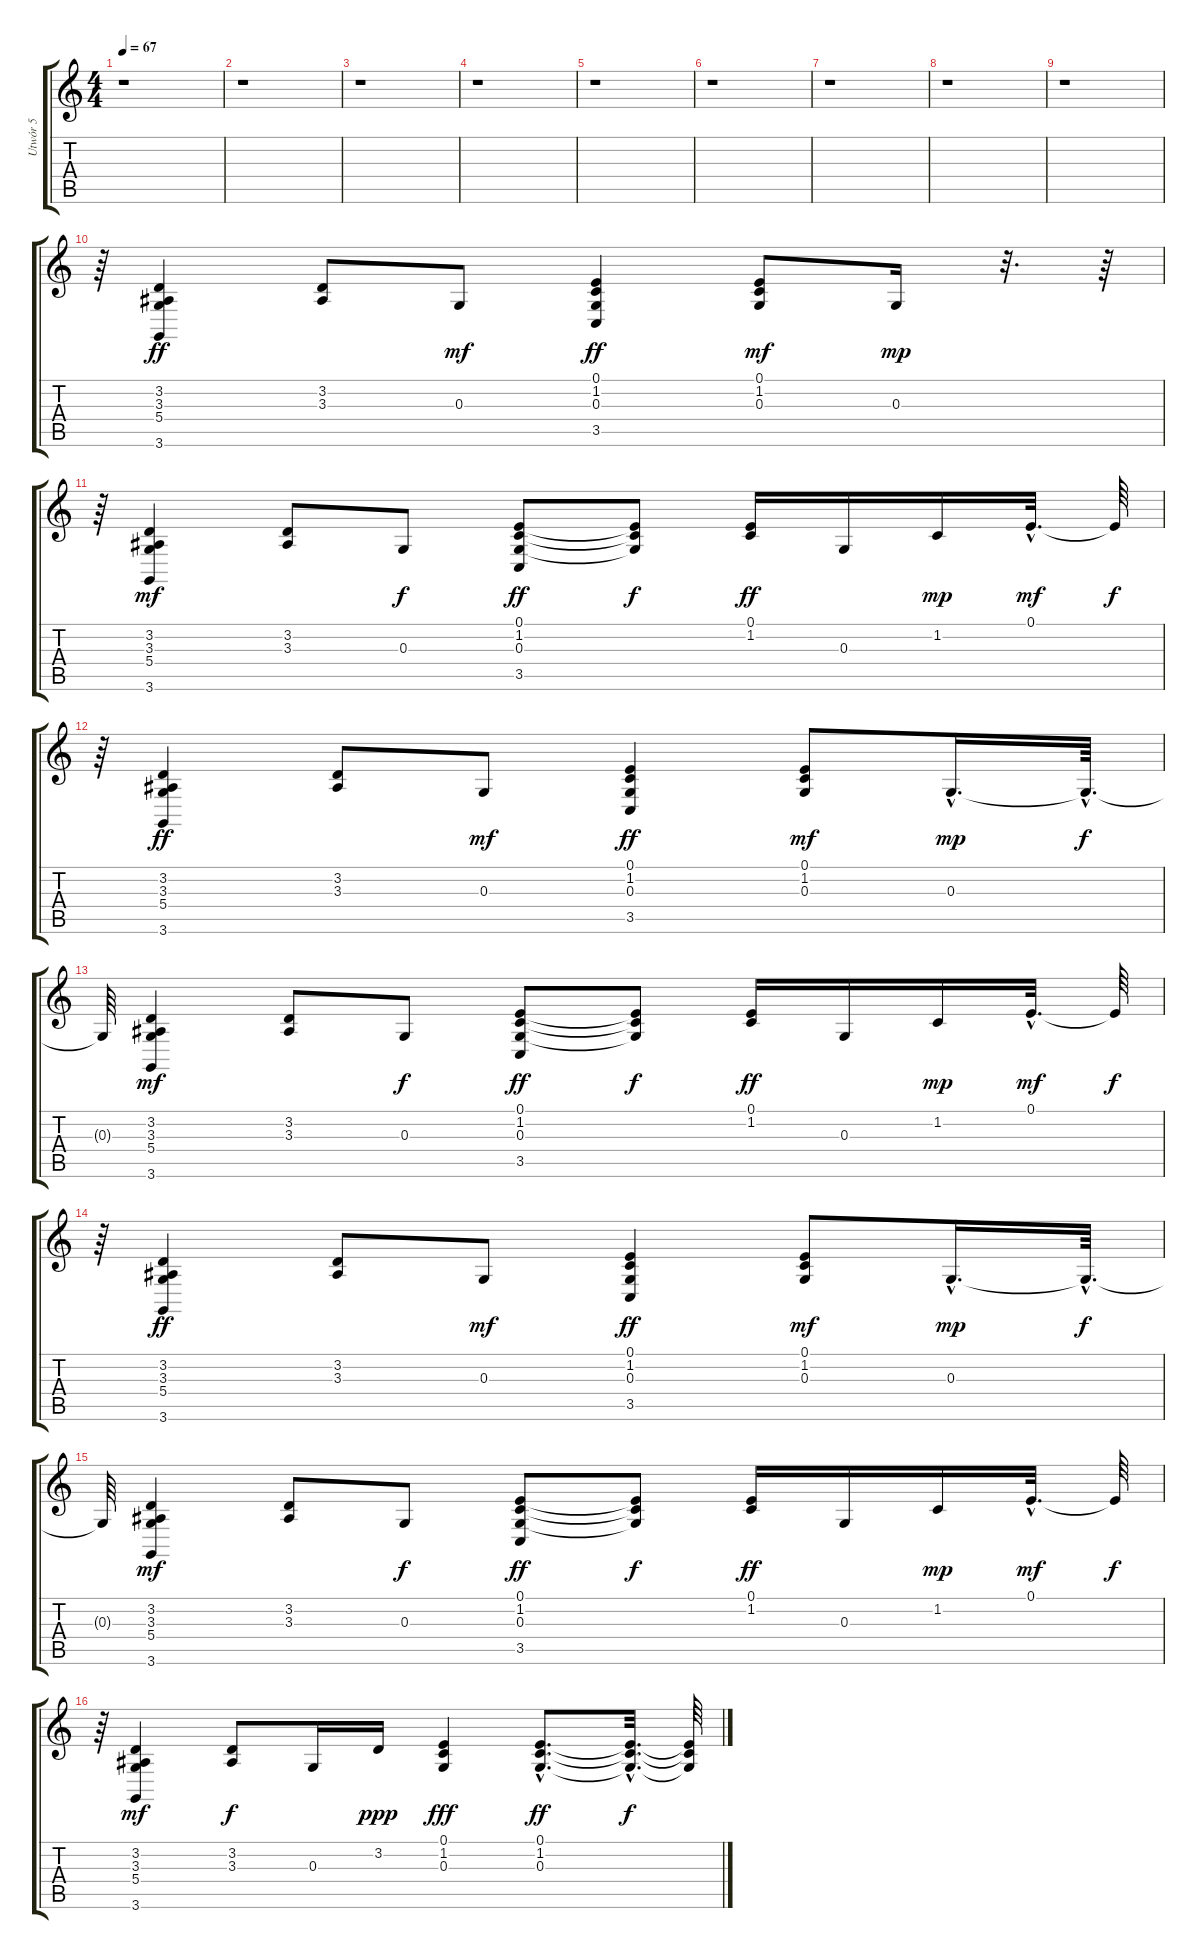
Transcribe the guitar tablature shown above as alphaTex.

\track ("Utwór 5" "Utwór 5") {instrument acousticgrandpiano}
\staff {score tabs}
\tuning (E4 B3 G3 D3 A2 E2) {hide}
\ts (4 4)
\tempo 67
\clef g2
\ks c
r.1{dy mf} |
r.1 |
r.1 |
r.1 |
r.1 |
r.1 |
r.1 |
r.1 |
r.1 |
r.64 (3.2 3.3 5.4 3.6).4{dy ff} (3.2 3.3).8 0.3.8{dy mf} (0.1 1.2 0.3 3.5).4{dy ff} (0.1 1.2 0.3).8{dy mf} 0.3.16{dy mp} r.32{d} r.64 |
r.64 (3.2 3.3 5.4 3.6).4{dy mf} (3.2 3.3).8 0.3.8{dy f} (0.1 1.2 0.3 3.5).8{dy ff} (0.1{t} 1.2{t} 0.3{t}).8{dy f} (0.1 1.2).16{dy ff} 0.3.16 1.2.16{dy mp} 0.1{hac}.32{d dy mf} 0.1{t}.64{dy f} |
r.64 (3.2 3.3 5.4 3.6).4{dy ff} (3.2 3.3).8 0.3.8{dy mf} (0.1 1.2 0.3 3.5).4{dy ff} (0.1 1.2 0.3).8{dy mf} 0.3{hac}.16{d dy mp} 0.3{hac t}.64{d dy f} |
0.3{t}.64 (3.2 3.3 5.4 3.6).4{dy mf} (3.2 3.3).8 0.3.8{dy f} (0.1 1.2 0.3 3.5).8{dy ff} (0.1{t} 1.2{t} 0.3{t}).8{dy f} (0.1 1.2).16{dy ff} 0.3.16 1.2.16{dy mp} 0.1{hac}.32{d dy mf} 0.1{t}.64{dy f} |
r.64 (3.2 3.3 5.4 3.6).4{dy ff} (3.2 3.3).8 0.3.8{dy mf} (0.1 1.2 0.3 3.5).4{dy ff} (0.1 1.2 0.3).8{dy mf} 0.3{hac}.16{d dy mp} 0.3{hac t}.64{d dy f} |
0.3{t}.64 (3.2 3.3 5.4 3.6).4{dy mf} (3.2 3.3).8 0.3.8{dy f} (0.1 1.2 0.3 3.5).8{dy ff} (0.1{t} 1.2{t} 0.3{t}).8{dy f} (0.1 1.2).16{dy ff} 0.3.16 1.2.16{dy mp} 0.1{hac}.32{d dy mf} 0.1{t}.64{dy f} |
r.64 (3.2 3.3 5.4 3.6).4{dy mf} (3.2 3.3).8{dy f} 0.3.16 3.2.16{dy ppp} (0.1 1.2 0.3).4{dy fff} (0.1{hac} 1.2{hac} 0.3{hac}).8{d dy ff} (0.1{hac t} 1.2{hac t} 0.3{hac t}).32{d dy f} (0.1{t} 1.2{t} 0.3{t}).64
